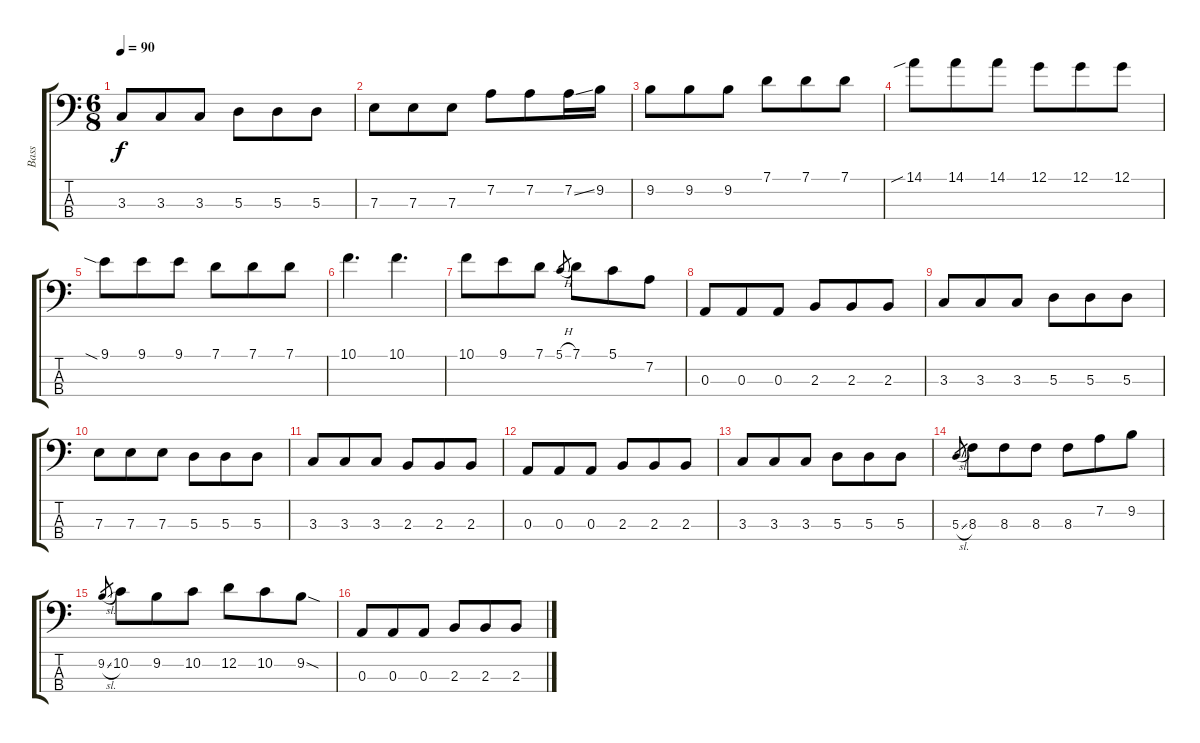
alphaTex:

\track ("Bass" "Bass") {instrument electricbassfinger}
\staff {score tabs}
\tuning (G2 D2 A1 E1) {hide}
\ts (6 8)
\tempo 90
\clef f4
\ks c
3.3.8{dy f} 3.3.8 3.3.8 5.3.8 5.3.8 5.3.8 |
7.3.8 7.3.8 7.3.8 7.2.8 7.2.8 7.2{ss}.16 9.2.16 |
9.2.8 9.2.8 9.2.8 7.1.8 7.1.8 7.1.8 |
14.1{sib}.8 14.1.8 14.1.8 12.1.8 12.1.8 12.1.8 |
9.1{sia}.8 9.1.8 9.1.8 7.1.8 7.1.8 7.1.8 |
10.1.4{d} 10.1.4{d} |
10.1.8 9.1.8 7.1.8 5.1{h}.8{gr} 7.1.8 5.1.8 7.2.8 |
0.3.8 0.3.8 0.3.8 2.3.8 2.3.8 2.3.8 |
3.3.8 3.3.8 3.3.8 5.3.8 5.3.8 5.3.8 |
7.3.8 7.3.8 7.3.8 5.3.8 5.3.8 5.3.8 |
3.3.8 3.3.8 3.3.8 2.3.8 2.3.8 2.3.8 |
0.3.8 0.3.8 0.3.8 2.3.8 2.3.8 2.3.8 |
3.3.8 3.3.8 3.3.8 5.3.8 5.3.8 5.3.8 |
5.3{sl}.8{gr} 8.3.8 8.3.8 8.3.8 8.3.8 7.2.8 9.2.8 |
9.2{sl}.8{gr} 10.2.8 9.2.8 10.2.8 12.2.8 10.2.8 9.2{sod}.8 |
0.3.8 0.3.8 0.3.8 2.3.8 2.3.8 2.3.8
